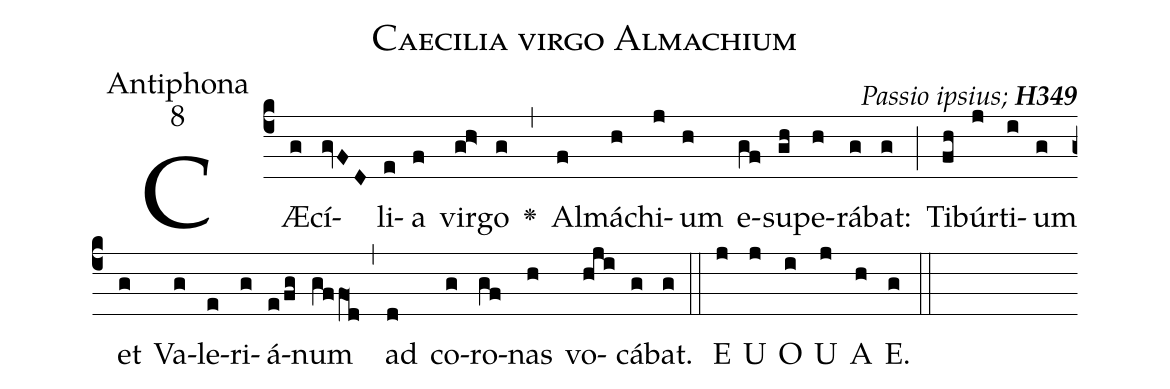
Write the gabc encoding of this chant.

name:Caecilia virgo Almachium;
office-part:Antiphona;
mode:8;
commentary:{\itshape\mdseries  Passio ipsius;\/}  {\bfseries H349};
%%
(c4) CÆ(g)cí(gvFD)li(e)a(f) vir(gh>)go(g) <v>\greheightstar</v>(,) Al(f)má(h)chi(j)um(h) e(gf)su(gh)pe(h)rá(g)bat:(g) (;) Ti(fh)búr(j)ti(i)um(g) et(g) Va(g)le(e)ri(g)á(e/fg)num(gffO1d) (,) ad(d) co(g)ro(gf)nas(h) vo(hji)cá(g)bat.(g) (::) E(j) U(j) O(i) U(j) A(h) E.(g) (::)
